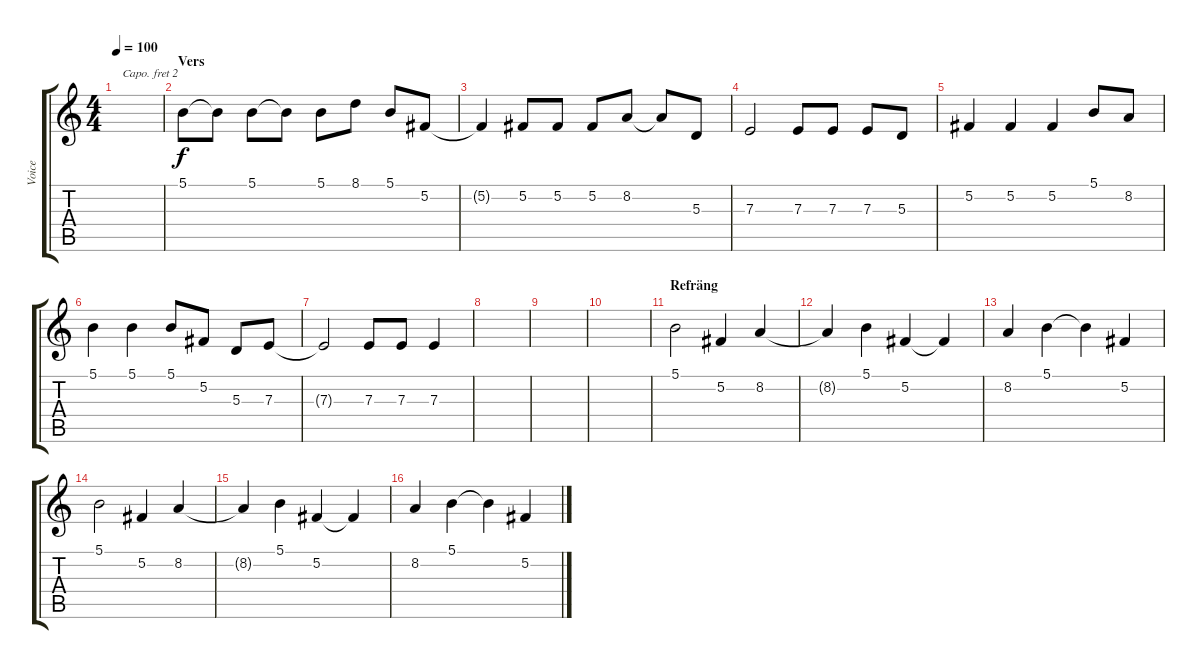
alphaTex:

\track ("Voice" "Voice") {instrument flute}
\staff {score tabs}
\capo 2
\tuning (E4 B3 G3 D3 A2 E2) {hide}
\ts (4 4)
\tempo 100
\clef g2
\ks c
|
\section ("" "Vers")
5.1.8 5.1{t}.8 5.1.8 5.1{t}.8 5.1.8 8.1.8 5.1.8 5.2.8 |
5.2{t}.4 5.2.8 5.2.8 5.2.8 8.2.8 8.2{t}.8 5.3.8 |
7.3.2 7.3.8 7.3.8 7.3.8 5.3.8 |
5.2.4 5.2.4 5.2.4 5.1.8 8.2.8 |
5.1.4 5.1.4 5.1.8 5.2.8 5.3.8 7.3.8 |
7.3{t}.2 7.3.8 7.3.8 7.3.4 |
|
|
|
\section ("" "Refräng")
5.1.2 5.2.4 8.2.4 |
8.2{t}.4 5.1.4 5.2.4 5.2{t}.4 |
8.2.4 5.1.4 5.1{t}.4 5.2.4 |
5.1.2 5.2.4 8.2.4 |
8.2{t}.4 5.1.4 5.2.4 5.2{t}.4 |
8.2.4 5.1.4 5.1{t}.4 5.2.4
